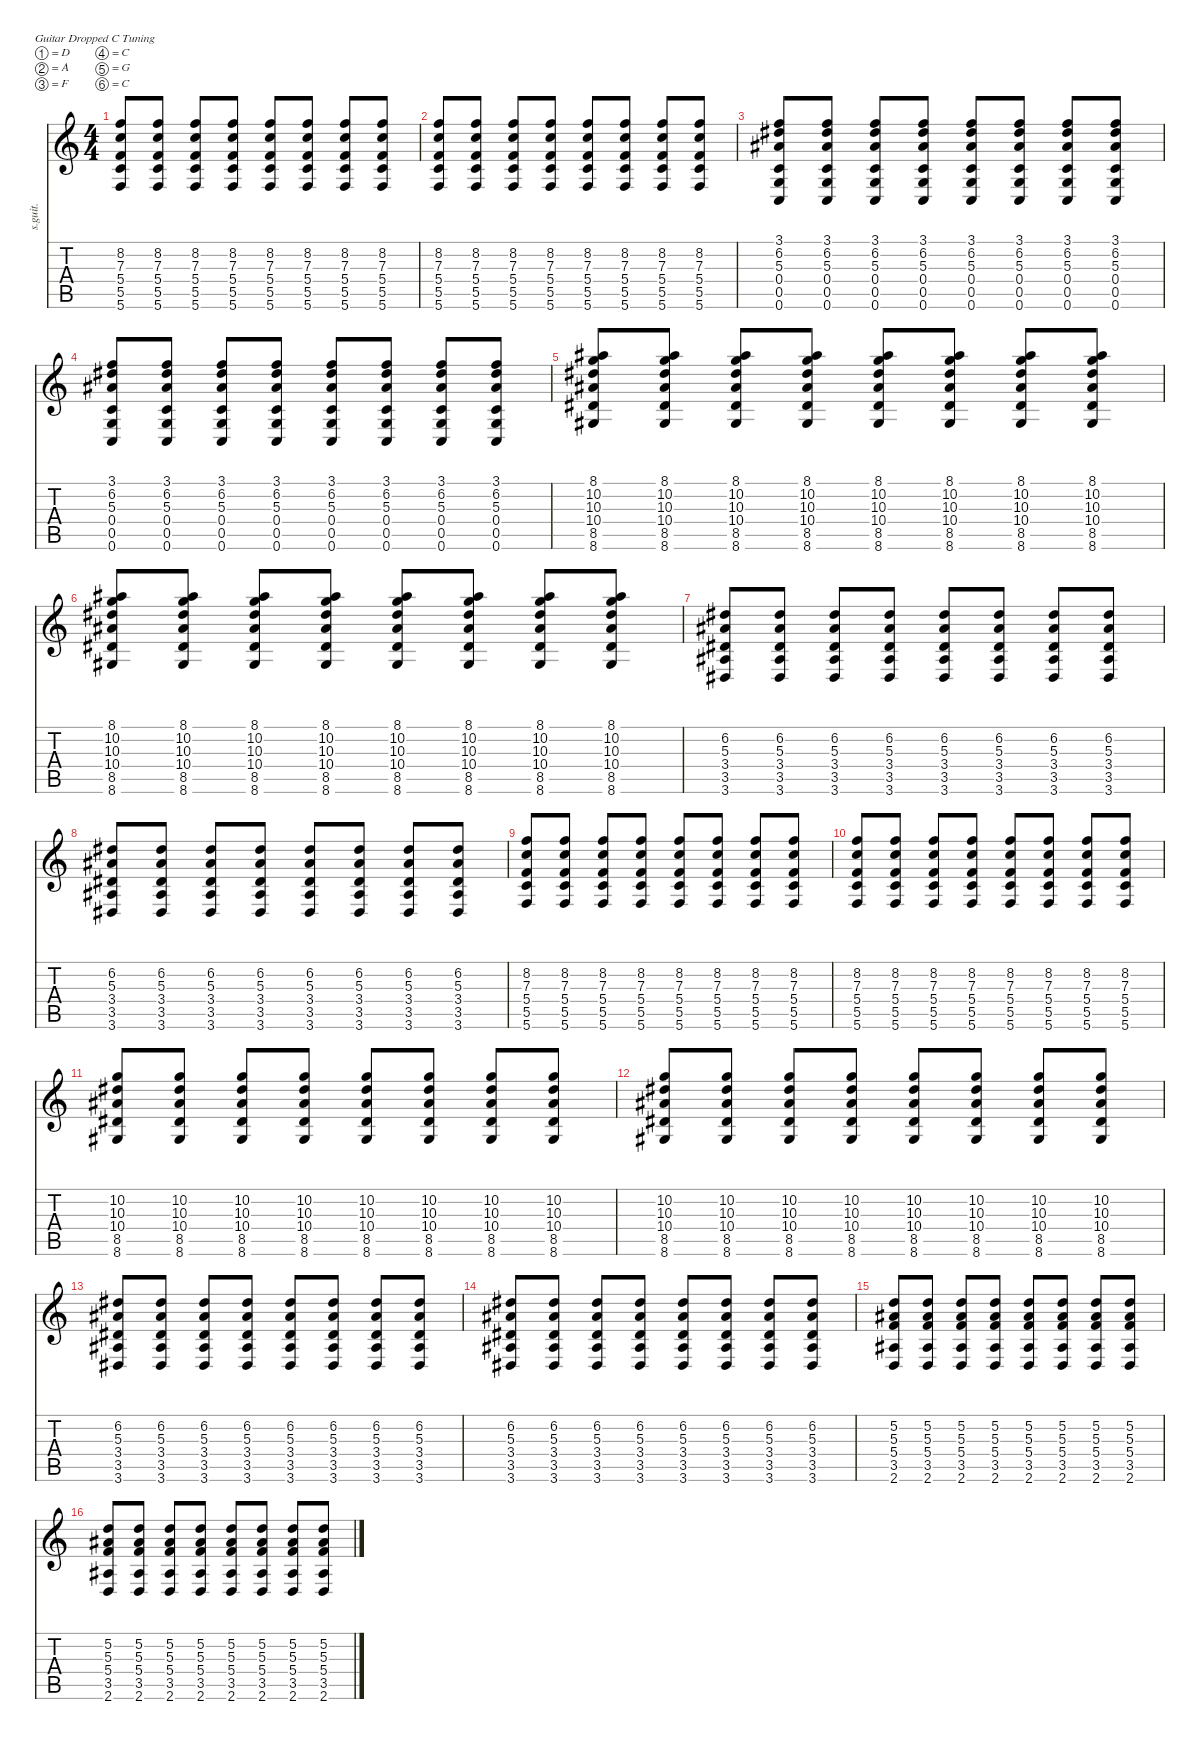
\defaultSystemsLayout 4
\hideDynamics
\bracketExtendMode nobrackets
\track ("Misha \"Bulb\" Mansoor" "s.guit.") {instrument distortionguitar}
\staff {score tabs}
\tuning (D4 A3 F3 C3 G2 C2)
\ts (4 4)
\tempo (213 hide)
\clef g2
\ks c
(8.2 7.3 5.4 5.5 5.6).8{lyrics (0 "") lyrics (1 "") lyrics (2 "") lyrics (3 "") lyrics (4 "") dy mf} (8.2 7.3 5.4 5.5 5.6).8{lyrics (0 "") lyrics (1 "") lyrics (2 "") lyrics (3 "") lyrics (4 "")} (8.2 7.3 5.4 5.5 5.6).8{lyrics (0 "") lyrics (1 "") lyrics (2 "") lyrics (3 "") lyrics (4 "")} (8.2 7.3 5.4 5.5 5.6).8{lyrics (0 "") lyrics (1 "") lyrics (2 "") lyrics (3 "") lyrics (4 "")} (8.2 7.3 5.4 5.5 5.6).8{lyrics (0 "") lyrics (1 "") lyrics (2 "") lyrics (3 "") lyrics (4 "")} (8.2 7.3 5.4 5.5 5.6).8{lyrics (0 "") lyrics (1 "") lyrics (2 "") lyrics (3 "") lyrics (4 "")} (8.2 7.3 5.4 5.5 5.6).8{lyrics (0 "") lyrics (1 "") lyrics (2 "") lyrics (3 "") lyrics (4 "")} (8.2 7.3 5.4 5.5 5.6).8{lyrics (0 "") lyrics (1 "") lyrics (2 "") lyrics (3 "") lyrics (4 "")} |
(8.2 7.3 5.4 5.5 5.6).8{lyrics (0 "") lyrics (1 "") lyrics (2 "") lyrics (3 "") lyrics (4 "")} (8.2 7.3 5.4 5.5 5.6).8{lyrics (0 "") lyrics (1 "") lyrics (2 "") lyrics (3 "") lyrics (4 "")} (8.2 7.3 5.4 5.5 5.6).8{lyrics (0 "") lyrics (1 "") lyrics (2 "") lyrics (3 "") lyrics (4 "")} (8.2 7.3 5.4 5.5 5.6).8{lyrics (0 "") lyrics (1 "") lyrics (2 "") lyrics (3 "") lyrics (4 "")} (8.2 7.3 5.4 5.5 5.6).8{lyrics (0 "") lyrics (1 "") lyrics (2 "") lyrics (3 "") lyrics (4 "")} (8.2 7.3 5.4 5.5 5.6).8{lyrics (0 "") lyrics (1 "") lyrics (2 "") lyrics (3 "") lyrics (4 "")} (8.2 7.3 5.4 5.5 5.6).8{lyrics (0 "") lyrics (1 "") lyrics (2 "") lyrics (3 "") lyrics (4 "")} (8.2 7.3 5.4 5.5 5.6).8{lyrics (0 "") lyrics (1 "") lyrics (2 "") lyrics (3 "") lyrics (4 "")} |
(3.1 6.2{acc #} 5.3{acc #} 0.4 0.5 0.6).8{lyrics (0 "") lyrics (1 "") lyrics (2 "") lyrics (3 "") lyrics (4 "")} (3.1 6.2{acc #} 5.3{acc #} 0.4 0.5 0.6).8{lyrics (0 "") lyrics (1 "") lyrics (2 "") lyrics (3 "") lyrics (4 "")} (3.1 6.2{acc #} 5.3{acc #} 0.4 0.5 0.6).8{lyrics (0 "") lyrics (1 "") lyrics (2 "") lyrics (3 "") lyrics (4 "")} (3.1 6.2{acc #} 5.3{acc #} 0.4 0.5 0.6).8{lyrics (0 "") lyrics (1 "") lyrics (2 "") lyrics (3 "") lyrics (4 "")} (3.1 6.2{acc #} 5.3{acc #} 0.4 0.5 0.6).8{lyrics (0 "") lyrics (1 "") lyrics (2 "") lyrics (3 "") lyrics (4 "")} (3.1 6.2{acc #} 5.3{acc #} 0.4 0.5 0.6).8{lyrics (0 "") lyrics (1 "") lyrics (2 "") lyrics (3 "") lyrics (4 "")} (3.1 6.2{acc #} 5.3{acc #} 0.4 0.5 0.6).8{lyrics (0 "") lyrics (1 "") lyrics (2 "") lyrics (3 "") lyrics (4 "")} (3.1 6.2{acc #} 5.3{acc #} 0.4 0.5 0.6).8{lyrics (0 "") lyrics (1 "") lyrics (2 "") lyrics (3 "") lyrics (4 "")} |
(3.1 6.2{acc #} 5.3{acc #} 0.4 0.5 0.6).8{lyrics (0 "") lyrics (1 "") lyrics (2 "") lyrics (3 "") lyrics (4 "")} (3.1 6.2{acc #} 5.3{acc #} 0.4 0.5 0.6).8{lyrics (0 "") lyrics (1 "") lyrics (2 "") lyrics (3 "") lyrics (4 "")} (3.1 6.2{acc #} 5.3{acc #} 0.4 0.5 0.6).8{lyrics (0 "") lyrics (1 "") lyrics (2 "") lyrics (3 "") lyrics (4 "")} (3.1 6.2{acc #} 5.3{acc #} 0.4 0.5 0.6).8{lyrics (0 "") lyrics (1 "") lyrics (2 "") lyrics (3 "") lyrics (4 "")} (3.1 6.2{acc #} 5.3{acc #} 0.4 0.5 0.6).8{lyrics (0 "") lyrics (1 "") lyrics (2 "") lyrics (3 "") lyrics (4 "")} (3.1 6.2{acc #} 5.3{acc #} 0.4 0.5 0.6).8{lyrics (0 "") lyrics (1 "") lyrics (2 "") lyrics (3 "") lyrics (4 "")} (3.1 6.2{acc #} 5.3{acc #} 0.4 0.5 0.6).8{lyrics (0 "") lyrics (1 "") lyrics (2 "") lyrics (3 "") lyrics (4 "")} (3.1 6.2{acc #} 5.3{acc #} 0.4 0.5 0.6).8{lyrics (0 "") lyrics (1 "") lyrics (2 "") lyrics (3 "") lyrics (4 "")} |
(8.1{acc #} 10.2 10.3{acc #} 10.4{acc #} 8.5{acc #} 8.6{acc #}).8{lyrics (0 "") lyrics (1 "") lyrics (2 "") lyrics (3 "") lyrics (4 "")} (8.1{acc #} 10.2 10.3{acc #} 10.4{acc #} 8.5{acc #} 8.6{acc #}).8{lyrics (0 "") lyrics (1 "") lyrics (2 "") lyrics (3 "") lyrics (4 "")} (8.1{acc #} 10.2 10.3{acc #} 10.4{acc #} 8.5{acc #} 8.6{acc #}).8{lyrics (0 "") lyrics (1 "") lyrics (2 "") lyrics (3 "") lyrics (4 "")} (8.1{acc #} 10.2 10.3{acc #} 10.4{acc #} 8.5{acc #} 8.6{acc #}).8{lyrics (0 "") lyrics (1 "") lyrics (2 "") lyrics (3 "") lyrics (4 "")} (8.1{acc #} 10.2 10.3{acc #} 10.4{acc #} 8.5{acc #} 8.6{acc #}).8{lyrics (0 "") lyrics (1 "") lyrics (2 "") lyrics (3 "") lyrics (4 "")} (8.1{acc #} 10.2 10.3{acc #} 10.4{acc #} 8.5{acc #} 8.6{acc #}).8{lyrics (0 "") lyrics (1 "") lyrics (2 "") lyrics (3 "") lyrics (4 "")} (8.1{acc #} 10.2 10.3{acc #} 10.4{acc #} 8.5{acc #} 8.6{acc #}).8{lyrics (0 "") lyrics (1 "") lyrics (2 "") lyrics (3 "") lyrics (4 "")} (8.1{acc #} 10.2 10.3{acc #} 10.4{acc #} 8.5{acc #} 8.6{acc #}).8{lyrics (0 "") lyrics (1 "") lyrics (2 "") lyrics (3 "") lyrics (4 "")} |
(8.1{acc #} 10.2 10.3{acc #} 10.4{acc #} 8.5{acc #} 8.6{acc #}).8{lyrics (0 "") lyrics (1 "") lyrics (2 "") lyrics (3 "") lyrics (4 "")} (8.1{acc #} 10.2 10.3{acc #} 10.4{acc #} 8.5{acc #} 8.6{acc #}).8{lyrics (0 "") lyrics (1 "") lyrics (2 "") lyrics (3 "") lyrics (4 "")} (8.1{acc #} 10.2 10.3{acc #} 10.4{acc #} 8.5{acc #} 8.6{acc #}).8{lyrics (0 "") lyrics (1 "") lyrics (2 "") lyrics (3 "") lyrics (4 "")} (8.1{acc #} 10.2 10.3{acc #} 10.4{acc #} 8.5{acc #} 8.6{acc #}).8{lyrics (0 "") lyrics (1 "") lyrics (2 "") lyrics (3 "") lyrics (4 "")} (8.1{acc #} 10.2 10.3{acc #} 10.4{acc #} 8.5{acc #} 8.6{acc #}).8{lyrics (0 "") lyrics (1 "") lyrics (2 "") lyrics (3 "") lyrics (4 "")} (8.1{acc #} 10.2 10.3{acc #} 10.4{acc #} 8.5{acc #} 8.6{acc #}).8{lyrics (0 "") lyrics (1 "") lyrics (2 "") lyrics (3 "") lyrics (4 "")} (8.1{acc #} 10.2 10.3{acc #} 10.4{acc #} 8.5{acc #} 8.6{acc #}).8{lyrics (0 "") lyrics (1 "") lyrics (2 "") lyrics (3 "") lyrics (4 "")} (8.1{acc #} 10.2 10.3{acc #} 10.4{acc #} 8.5{acc #} 8.6{acc #}).8{lyrics (0 "") lyrics (1 "") lyrics (2 "") lyrics (3 "") lyrics (4 "")} |
(6.2{acc #} 5.3{acc #} 3.4{acc #} 3.5{acc #} 3.6{acc #}).8{lyrics (0 "") lyrics (1 "") lyrics (2 "") lyrics (3 "") lyrics (4 "")} (6.2{acc #} 5.3{acc #} 3.4{acc #} 3.5{acc #} 3.6{acc #}).8{lyrics (0 "") lyrics (1 "") lyrics (2 "") lyrics (3 "") lyrics (4 "")} (6.2{acc #} 5.3{acc #} 3.4{acc #} 3.5{acc #} 3.6{acc #}).8{lyrics (0 "") lyrics (1 "") lyrics (2 "") lyrics (3 "") lyrics (4 "")} (6.2{acc #} 5.3{acc #} 3.4{acc #} 3.5{acc #} 3.6{acc #}).8{lyrics (0 "") lyrics (1 "") lyrics (2 "") lyrics (3 "") lyrics (4 "")} (6.2{acc #} 5.3{acc #} 3.4{acc #} 3.5{acc #} 3.6{acc #}).8{lyrics (0 "") lyrics (1 "") lyrics (2 "") lyrics (3 "") lyrics (4 "")} (6.2{acc #} 5.3{acc #} 3.4{acc #} 3.5{acc #} 3.6{acc #}).8{lyrics (0 "") lyrics (1 "") lyrics (2 "") lyrics (3 "") lyrics (4 "")} (6.2{acc #} 5.3{acc #} 3.4{acc #} 3.5{acc #} 3.6{acc #}).8{lyrics (0 "") lyrics (1 "") lyrics (2 "") lyrics (3 "") lyrics (4 "")} (6.2{acc #} 5.3{acc #} 3.4{acc #} 3.5{acc #} 3.6{acc #}).8{lyrics (0 "") lyrics (1 "") lyrics (2 "") lyrics (3 "") lyrics (4 "")} |
(6.2{acc #} 5.3{acc #} 3.4{acc #} 3.5{acc #} 3.6{acc #}).8{lyrics (0 "") lyrics (1 "") lyrics (2 "") lyrics (3 "") lyrics (4 "")} (6.2{acc #} 5.3{acc #} 3.4{acc #} 3.5{acc #} 3.6{acc #}).8{lyrics (0 "") lyrics (1 "") lyrics (2 "") lyrics (3 "") lyrics (4 "")} (6.2{acc #} 5.3{acc #} 3.4{acc #} 3.5{acc #} 3.6{acc #}).8{lyrics (0 "") lyrics (1 "") lyrics (2 "") lyrics (3 "") lyrics (4 "")} (6.2{acc #} 5.3{acc #} 3.4{acc #} 3.5{acc #} 3.6{acc #}).8{lyrics (0 "") lyrics (1 "") lyrics (2 "") lyrics (3 "") lyrics (4 "")} (6.2{acc #} 5.3{acc #} 3.4{acc #} 3.5{acc #} 3.6{acc #}).8{lyrics (0 "") lyrics (1 "") lyrics (2 "") lyrics (3 "") lyrics (4 "")} (6.2{acc #} 5.3{acc #} 3.4{acc #} 3.5{acc #} 3.6{acc #}).8{lyrics (0 "") lyrics (1 "") lyrics (2 "") lyrics (3 "") lyrics (4 "")} (6.2{acc #} 5.3{acc #} 3.4{acc #} 3.5{acc #} 3.6{acc #}).8{lyrics (0 "") lyrics (1 "") lyrics (2 "") lyrics (3 "") lyrics (4 "")} (6.2{acc #} 5.3{acc #} 3.4{acc #} 3.5{acc #} 3.6{acc #}).8{lyrics (0 "") lyrics (1 "") lyrics (2 "") lyrics (3 "") lyrics (4 "")} |
(8.2 7.3 5.4 5.5 5.6).8{lyrics (0 "") lyrics (1 "") lyrics (2 "") lyrics (3 "") lyrics (4 "")} (8.2 7.3 5.4 5.5 5.6).8{lyrics (0 "") lyrics (1 "") lyrics (2 "") lyrics (3 "") lyrics (4 "")} (8.2 7.3 5.4 5.5 5.6).8{lyrics (0 "") lyrics (1 "") lyrics (2 "") lyrics (3 "") lyrics (4 "")} (8.2 7.3 5.4 5.5 5.6).8{lyrics (0 "") lyrics (1 "") lyrics (2 "") lyrics (3 "") lyrics (4 "")} (8.2 7.3 5.4 5.5 5.6).8{lyrics (0 "") lyrics (1 "") lyrics (2 "") lyrics (3 "") lyrics (4 "")} (8.2 7.3 5.4 5.5 5.6).8{lyrics (0 "") lyrics (1 "") lyrics (2 "") lyrics (3 "") lyrics (4 "")} (8.2 7.3 5.4 5.5 5.6).8{lyrics (0 "") lyrics (1 "") lyrics (2 "") lyrics (3 "") lyrics (4 "")} (8.2 7.3 5.4 5.5 5.6).8{lyrics (0 "") lyrics (1 "") lyrics (2 "") lyrics (3 "") lyrics (4 "")} |
(8.2 7.3 5.4 5.5 5.6).8{lyrics (0 "") lyrics (1 "") lyrics (2 "") lyrics (3 "") lyrics (4 "")} (8.2 7.3 5.4 5.5 5.6).8{lyrics (0 "") lyrics (1 "") lyrics (2 "") lyrics (3 "") lyrics (4 "")} (8.2 7.3 5.4 5.5 5.6).8{lyrics (0 "") lyrics (1 "") lyrics (2 "") lyrics (3 "") lyrics (4 "")} (8.2 7.3 5.4 5.5 5.6).8{lyrics (0 "") lyrics (1 "") lyrics (2 "") lyrics (3 "") lyrics (4 "")} (8.2 7.3 5.4 5.5 5.6).8{lyrics (0 "") lyrics (1 "") lyrics (2 "") lyrics (3 "") lyrics (4 "")} (8.2 7.3 5.4 5.5 5.6).8{lyrics (0 "") lyrics (1 "") lyrics (2 "") lyrics (3 "") lyrics (4 "")} (8.2 7.3 5.4 5.5 5.6).8{lyrics (0 "") lyrics (1 "") lyrics (2 "") lyrics (3 "") lyrics (4 "")} (8.2 7.3 5.4 5.5 5.6).8{lyrics (0 "") lyrics (1 "") lyrics (2 "") lyrics (3 "") lyrics (4 "")} |
(10.2 10.3{acc #} 10.4{acc #} 8.5{acc #} 8.6{acc #}).8{lyrics (0 "") lyrics (1 "") lyrics (2 "") lyrics (3 "") lyrics (4 "")} (10.2 10.3{acc #} 10.4{acc #} 8.5{acc #} 8.6{acc #}).8{lyrics (0 "") lyrics (1 "") lyrics (2 "") lyrics (3 "") lyrics (4 "")} (10.2 10.3{acc #} 10.4{acc #} 8.5{acc #} 8.6{acc #}).8{lyrics (0 "") lyrics (1 "") lyrics (2 "") lyrics (3 "") lyrics (4 "")} (10.2 10.3{acc #} 10.4{acc #} 8.5{acc #} 8.6{acc #}).8{lyrics (0 "") lyrics (1 "") lyrics (2 "") lyrics (3 "") lyrics (4 "")} (10.2 10.3{acc #} 10.4{acc #} 8.5{acc #} 8.6{acc #}).8{lyrics (0 "") lyrics (1 "") lyrics (2 "") lyrics (3 "") lyrics (4 "")} (10.2 10.3{acc #} 10.4{acc #} 8.5{acc #} 8.6{acc #}).8{lyrics (0 "") lyrics (1 "") lyrics (2 "") lyrics (3 "") lyrics (4 "")} (10.2 10.3{acc #} 10.4{acc #} 8.5{acc #} 8.6{acc #}).8{lyrics (0 "") lyrics (1 "") lyrics (2 "") lyrics (3 "") lyrics (4 "")} (10.2 10.3{acc #} 10.4{acc #} 8.5{acc #} 8.6{acc #}).8{lyrics (0 "") lyrics (1 "") lyrics (2 "") lyrics (3 "") lyrics (4 "")} |
(10.2 10.3{acc #} 10.4{acc #} 8.5{acc #} 8.6{acc #}).8{lyrics (0 "") lyrics (1 "") lyrics (2 "") lyrics (3 "") lyrics (4 "")} (10.2 10.3{acc #} 10.4{acc #} 8.5{acc #} 8.6{acc #}).8{lyrics (0 "") lyrics (1 "") lyrics (2 "") lyrics (3 "") lyrics (4 "")} (10.2 10.3{acc #} 10.4{acc #} 8.5{acc #} 8.6{acc #}).8{lyrics (0 "") lyrics (1 "") lyrics (2 "") lyrics (3 "") lyrics (4 "")} (10.2 10.3{acc #} 10.4{acc #} 8.5{acc #} 8.6{acc #}).8{lyrics (0 "") lyrics (1 "") lyrics (2 "") lyrics (3 "") lyrics (4 "")} (10.2 10.3{acc #} 10.4{acc #} 8.5{acc #} 8.6{acc #}).8{lyrics (0 "") lyrics (1 "") lyrics (2 "") lyrics (3 "") lyrics (4 "")} (10.2 10.3{acc #} 10.4{acc #} 8.5{acc #} 8.6{acc #}).8{lyrics (0 "") lyrics (1 "") lyrics (2 "") lyrics (3 "") lyrics (4 "")} (10.2 10.3{acc #} 10.4{acc #} 8.5{acc #} 8.6{acc #}).8{lyrics (0 "") lyrics (1 "") lyrics (2 "") lyrics (3 "") lyrics (4 "")} (10.2 10.3{acc #} 10.4{acc #} 8.5{acc #} 8.6{acc #}).8{lyrics (0 "") lyrics (1 "") lyrics (2 "") lyrics (3 "") lyrics (4 "")} |
(6.2{acc #} 5.3{acc #} 3.4{acc #} 3.5{acc #} 3.6{acc #}).8{lyrics (0 "") lyrics (1 "") lyrics (2 "") lyrics (3 "") lyrics (4 "")} (6.2{acc #} 5.3{acc #} 3.4{acc #} 3.5{acc #} 3.6{acc #}).8{lyrics (0 "") lyrics (1 "") lyrics (2 "") lyrics (3 "") lyrics (4 "")} (6.2{acc #} 5.3{acc #} 3.4{acc #} 3.5{acc #} 3.6{acc #}).8{lyrics (0 "") lyrics (1 "") lyrics (2 "") lyrics (3 "") lyrics (4 "")} (6.2{acc #} 5.3{acc #} 3.4{acc #} 3.5{acc #} 3.6{acc #}).8{lyrics (0 "") lyrics (1 "") lyrics (2 "") lyrics (3 "") lyrics (4 "")} (6.2{acc #} 5.3{acc #} 3.4{acc #} 3.5{acc #} 3.6{acc #}).8{lyrics (0 "") lyrics (1 "") lyrics (2 "") lyrics (3 "") lyrics (4 "")} (6.2{acc #} 5.3{acc #} 3.4{acc #} 3.5{acc #} 3.6{acc #}).8{lyrics (0 "") lyrics (1 "") lyrics (2 "") lyrics (3 "") lyrics (4 "")} (6.2{acc #} 5.3{acc #} 3.4{acc #} 3.5{acc #} 3.6{acc #}).8{lyrics (0 "") lyrics (1 "") lyrics (2 "") lyrics (3 "") lyrics (4 "")} (6.2{acc #} 5.3{acc #} 3.4{acc #} 3.5{acc #} 3.6{acc #}).8{lyrics (0 "") lyrics (1 "") lyrics (2 "") lyrics (3 "") lyrics (4 "")} |
(6.2{acc #} 5.3{acc #} 3.4{acc #} 3.5{acc #} 3.6{acc #}).8{lyrics (0 "") lyrics (1 "") lyrics (2 "") lyrics (3 "") lyrics (4 "")} (6.2{acc #} 5.3{acc #} 3.4{acc #} 3.5{acc #} 3.6{acc #}).8{lyrics (0 "") lyrics (1 "") lyrics (2 "") lyrics (3 "") lyrics (4 "")} (6.2{acc #} 5.3{acc #} 3.4{acc #} 3.5{acc #} 3.6{acc #}).8{lyrics (0 "") lyrics (1 "") lyrics (2 "") lyrics (3 "") lyrics (4 "")} (6.2{acc #} 5.3{acc #} 3.4{acc #} 3.5{acc #} 3.6{acc #}).8{lyrics (0 "") lyrics (1 "") lyrics (2 "") lyrics (3 "") lyrics (4 "")} (6.2{acc #} 5.3{acc #} 3.4{acc #} 3.5{acc #} 3.6{acc #}).8{lyrics (0 "") lyrics (1 "") lyrics (2 "") lyrics (3 "") lyrics (4 "")} (6.2{acc #} 5.3{acc #} 3.4{acc #} 3.5{acc #} 3.6{acc #}).8{lyrics (0 "") lyrics (1 "") lyrics (2 "") lyrics (3 "") lyrics (4 "")} (6.2{acc #} 5.3{acc #} 3.4{acc #} 3.5{acc #} 3.6{acc #}).8{lyrics (0 "") lyrics (1 "") lyrics (2 "") lyrics (3 "") lyrics (4 "")} (6.2{acc #} 5.3{acc #} 3.4{acc #} 3.5{acc #} 3.6{acc #}).8{lyrics (0 "") lyrics (1 "") lyrics (2 "") lyrics (3 "") lyrics (4 "")} |
(5.2 5.3{acc #} 5.4 3.5{acc #} 2.6).8{lyrics (0 "") lyrics (1 "") lyrics (2 "") lyrics (3 "") lyrics (4 "")} (5.2 5.3{acc #} 5.4 3.5{acc #} 2.6).8{lyrics (0 "") lyrics (1 "") lyrics (2 "") lyrics (3 "") lyrics (4 "")} (5.2 5.3{acc #} 5.4 3.5{acc #} 2.6).8{lyrics (0 "") lyrics (1 "") lyrics (2 "") lyrics (3 "") lyrics (4 "")} (5.2 5.3{acc #} 5.4 3.5{acc #} 2.6).8{lyrics (0 "") lyrics (1 "") lyrics (2 "") lyrics (3 "") lyrics (4 "")} (5.2 5.3{acc #} 5.4 3.5{acc #} 2.6).8{lyrics (0 "") lyrics (1 "") lyrics (2 "") lyrics (3 "") lyrics (4 "")} (5.2 5.3{acc #} 5.4 3.5{acc #} 2.6).8{lyrics (0 "") lyrics (1 "") lyrics (2 "") lyrics (3 "") lyrics (4 "")} (5.2 5.3{acc #} 5.4 3.5{acc #} 2.6).8{lyrics (0 "") lyrics (1 "") lyrics (2 "") lyrics (3 "") lyrics (4 "")} (5.2 5.3{acc #} 5.4 3.5{acc #} 2.6).8{lyrics (0 "") lyrics (1 "") lyrics (2 "") lyrics (3 "") lyrics (4 "")} |
(5.2 5.3{acc #} 5.4 3.5{acc #} 2.6).8{lyrics (0 "") lyrics (1 "") lyrics (2 "") lyrics (3 "") lyrics (4 "")} (5.2 5.3{acc #} 5.4 3.5{acc #} 2.6).8{lyrics (0 "") lyrics (1 "") lyrics (2 "") lyrics (3 "") lyrics (4 "")} (5.2 5.3{acc #} 5.4 3.5{acc #} 2.6).8{lyrics (0 "") lyrics (1 "") lyrics (2 "") lyrics (3 "") lyrics (4 "")} (5.2 5.3{acc #} 5.4 3.5{acc #} 2.6).8{lyrics (0 "") lyrics (1 "") lyrics (2 "") lyrics (3 "") lyrics (4 "")} (5.2 5.3{acc #} 5.4 3.5{acc #} 2.6).8{lyrics (0 "") lyrics (1 "") lyrics (2 "") lyrics (3 "") lyrics (4 "")} (5.2 5.3{acc #} 5.4 3.5{acc #} 2.6).8{lyrics (0 "") lyrics (1 "") lyrics (2 "") lyrics (3 "") lyrics (4 "")} (5.2 5.3{acc #} 5.4 3.5{acc #} 2.6).8{lyrics (0 "") lyrics (1 "") lyrics (2 "") lyrics (3 "") lyrics (4 "")} (5.2 5.3{acc #} 5.4 3.5{acc #} 2.6).8{lyrics (0 "") lyrics (1 "") lyrics (2 "") lyrics (3 "") lyrics (4 "")}
